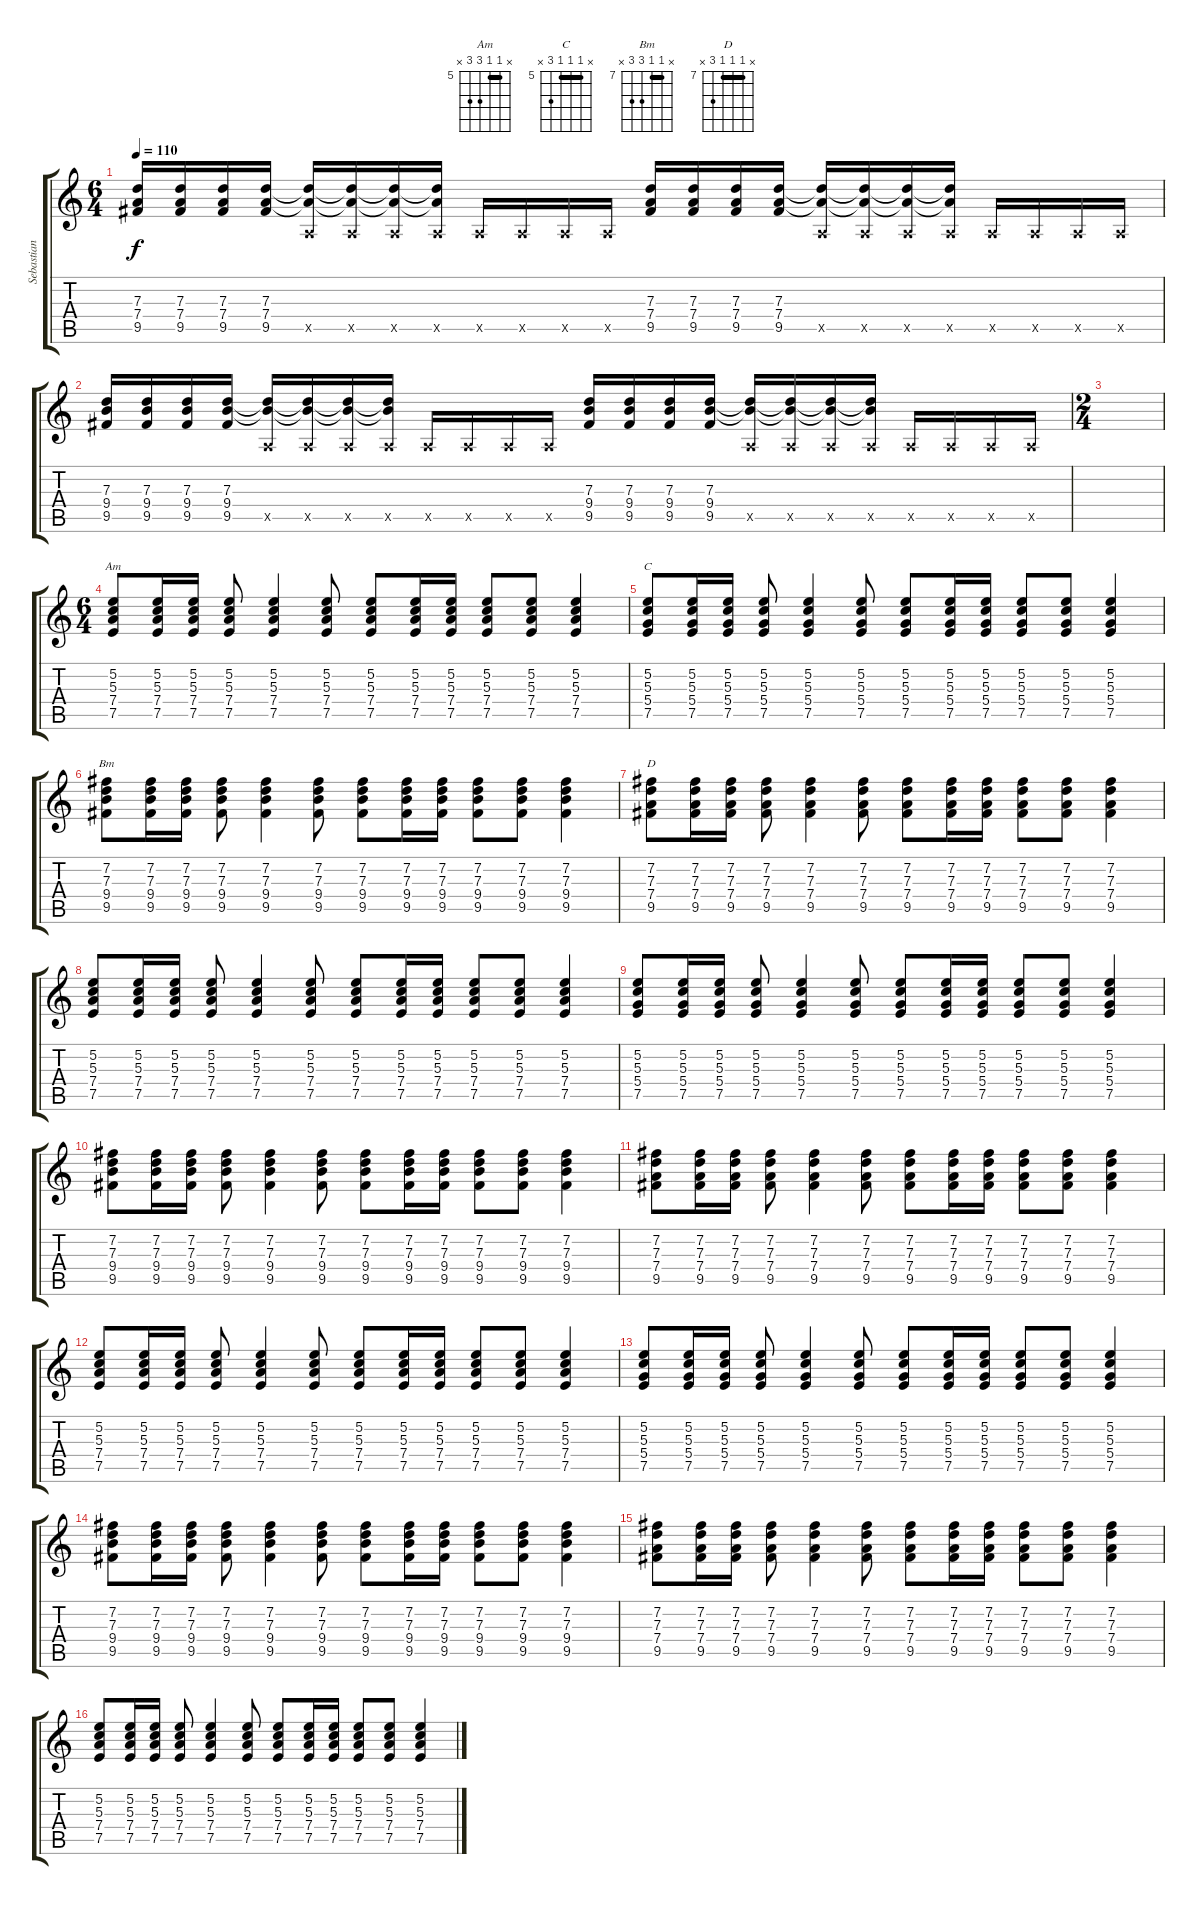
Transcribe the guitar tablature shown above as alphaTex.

\track ("Sebastian" "Sebastian") {instrument acousticguitarsteel}
\staff {score tabs}
\tuning (E4 B3 G3 D3 A2 E2) {hide}
\chord ("Am" x 5 5 7 7 x) {firstfret 5 barre 5}
\chord ("C" x 5 5 5 7 x) {firstfret 5 barre 5}
\chord ("Bm" x 7 7 9 9 x) {firstfret 7 barre 7}
\chord ("D" x 7 7 7 9 x) {firstfret 7 barre 7}
\ts (6 4)
\tempo 110
\clef g2
\ks c
(7.3 7.4 9.5).16{dy f} (7.3 7.4 9.5).16 (7.3 7.4 9.5).16 (7.3 7.4 9.5).16 (7.3{t} 7.4{t} 0.5{x}).16 (7.3{t} 7.4{t} 0.5{x}).16 (7.3{t} 7.4{t} 0.5{x}).16 (7.3{t} 7.4{t} 0.5{x}).16 0.5{x}.16 0.5{x}.16 0.5{x}.16 0.5{x}.16 (7.3 7.4 9.5).16 (7.3 7.4 9.5).16 (7.3 7.4 9.5).16 (7.3 7.4 9.5).16 (7.3{t} 7.4{t} 0.5{x}).16 (7.3{t} 7.4{t} 0.5{x}).16 (7.3{t} 7.4{t} 0.5{x}).16 (7.3{t} 7.4{t} 0.5{x}).16 0.5{x}.16 0.5{x}.16 0.5{x}.16 0.5{x}.16 |
(7.3 9.4 9.5).16 (7.3 9.4 9.5).16 (7.3 9.4 9.5).16 (7.3 9.4 9.5).16 (7.3{t} 9.4{t} 0.5{x}).16 (7.3{t} 9.4{t} 0.5{x}).16 (7.3{t} 9.4{t} 0.5{x}).16 (7.3{t} 9.4{t} 0.5{x}).16 0.5{x}.16 0.5{x}.16 0.5{x}.16 0.5{x}.16 (7.3 9.4 9.5).16 (7.3 9.4 9.5).16 (7.3 9.4 9.5).16 (7.3 9.4 9.5).16 (7.3{t} 9.4{t} 0.5{x}).16 (7.3{t} 9.4{t} 0.5{x}).16 (7.3{t} 9.4{t} 0.5{x}).16 (7.3{t} 9.4{t} 0.5{x}).16 0.5{x}.16 0.5{x}.16 0.5{x}.16 0.5{x}.16 |
\ts (2 4)
|
\ts (6 4)
(5.2 5.3 7.4 7.5).8{ch "Am"} (5.2 5.3 7.4 7.5).16 (5.2 5.3 7.4 7.5).16 (5.2 5.3 7.4 7.5).8 (5.2 5.3 7.4 7.5).4 (5.2 5.3 7.4 7.5).8 (5.2 5.3 7.4 7.5).8 (5.2 5.3 7.4 7.5).16 (5.2 5.3 7.4 7.5).16 (5.2 5.3 7.4 7.5).8 (5.2 5.3 7.4 7.5).8 (5.2 5.3 7.4 7.5).4 |
(5.2 5.3 5.4 7.5).8{ch "C"} (5.2 5.3 5.4 7.5).16 (5.2 5.3 5.4 7.5).16 (5.2 5.3 5.4 7.5).8 (5.2 5.3 5.4 7.5).4 (5.2 5.3 5.4 7.5).8 (5.2 5.3 5.4 7.5).8 (5.2 5.3 5.4 7.5).16 (5.2 5.3 5.4 7.5).16 (5.2 5.3 5.4 7.5).8 (5.2 5.3 5.4 7.5).8 (5.2 5.3 5.4 7.5).4 |
(7.2 7.3 9.4 9.5).8{ch "Bm"} (7.2 7.3 9.4 9.5).16 (7.2 7.3 9.4 9.5).16 (7.2 7.3 9.4 9.5).8 (7.2 7.3 9.4 9.5).4 (7.2 7.3 9.4 9.5).8 (7.2 7.3 9.4 9.5).8 (7.2 7.3 9.4 9.5).16 (7.2 7.3 9.4 9.5).16 (7.2 7.3 9.4 9.5).8 (7.2 7.3 9.4 9.5).8 (7.2 7.3 9.4 9.5).4 |
(7.2 7.3 7.4 9.5).8{ch "D"} (7.2 7.3 7.4 9.5).16 (7.2 7.3 7.4 9.5).16 (7.2 7.3 7.4 9.5).8 (7.2 7.3 7.4 9.5).4 (7.2 7.3 7.4 9.5).8 (7.2 7.3 7.4 9.5).8 (7.2 7.3 7.4 9.5).16 (7.2 7.3 7.4 9.5).16 (7.2 7.3 7.4 9.5).8 (7.2 7.3 7.4 9.5).8 (7.2 7.3 7.4 9.5).4 |
(5.2 5.3 7.4 7.5).8 (5.2 5.3 7.4 7.5).16 (5.2 5.3 7.4 7.5).16 (5.2 5.3 7.4 7.5).8 (5.2 5.3 7.4 7.5).4 (5.2 5.3 7.4 7.5).8 (5.2 5.3 7.4 7.5).8 (5.2 5.3 7.4 7.5).16 (5.2 5.3 7.4 7.5).16 (5.2 5.3 7.4 7.5).8 (5.2 5.3 7.4 7.5).8 (5.2 5.3 7.4 7.5).4 |
(5.2 5.3 5.4 7.5).8 (5.2 5.3 5.4 7.5).16 (5.2 5.3 5.4 7.5).16 (5.2 5.3 5.4 7.5).8 (5.2 5.3 5.4 7.5).4 (5.2 5.3 5.4 7.5).8 (5.2 5.3 5.4 7.5).8 (5.2 5.3 5.4 7.5).16 (5.2 5.3 5.4 7.5).16 (5.2 5.3 5.4 7.5).8 (5.2 5.3 5.4 7.5).8 (5.2 5.3 5.4 7.5).4 |
(7.2 7.3 9.4 9.5).8 (7.2 7.3 9.4 9.5).16 (7.2 7.3 9.4 9.5).16 (7.2 7.3 9.4 9.5).8 (7.2 7.3 9.4 9.5).4 (7.2 7.3 9.4 9.5).8 (7.2 7.3 9.4 9.5).8 (7.2 7.3 9.4 9.5).16 (7.2 7.3 9.4 9.5).16 (7.2 7.3 9.4 9.5).8 (7.2 7.3 9.4 9.5).8 (7.2 7.3 9.4 9.5).4 |
(7.2 7.3 7.4 9.5).8 (7.2 7.3 7.4 9.5).16 (7.2 7.3 7.4 9.5).16 (7.2 7.3 7.4 9.5).8 (7.2 7.3 7.4 9.5).4 (7.2 7.3 7.4 9.5).8 (7.2 7.3 7.4 9.5).8 (7.2 7.3 7.4 9.5).16 (7.2 7.3 7.4 9.5).16 (7.2 7.3 7.4 9.5).8 (7.2 7.3 7.4 9.5).8 (7.2 7.3 7.4 9.5).4 |
(5.2 5.3 7.4 7.5).8 (5.2 5.3 7.4 7.5).16 (5.2 5.3 7.4 7.5).16 (5.2 5.3 7.4 7.5).8 (5.2 5.3 7.4 7.5).4 (5.2 5.3 7.4 7.5).8 (5.2 5.3 7.4 7.5).8 (5.2 5.3 7.4 7.5).16 (5.2 5.3 7.4 7.5).16 (5.2 5.3 7.4 7.5).8 (5.2 5.3 7.4 7.5).8 (5.2 5.3 7.4 7.5).4 |
(5.2 5.3 5.4 7.5).8 (5.2 5.3 5.4 7.5).16 (5.2 5.3 5.4 7.5).16 (5.2 5.3 5.4 7.5).8 (5.2 5.3 5.4 7.5).4 (5.2 5.3 5.4 7.5).8 (5.2 5.3 5.4 7.5).8 (5.2 5.3 5.4 7.5).16 (5.2 5.3 5.4 7.5).16 (5.2 5.3 5.4 7.5).8 (5.2 5.3 5.4 7.5).8 (5.2 5.3 5.4 7.5).4 |
(7.2 7.3 9.4 9.5).8 (7.2 7.3 9.4 9.5).16 (7.2 7.3 9.4 9.5).16 (7.2 7.3 9.4 9.5).8 (7.2 7.3 9.4 9.5).4 (7.2 7.3 9.4 9.5).8 (7.2 7.3 9.4 9.5).8 (7.2 7.3 9.4 9.5).16 (7.2 7.3 9.4 9.5).16 (7.2 7.3 9.4 9.5).8 (7.2 7.3 9.4 9.5).8 (7.2 7.3 9.4 9.5).4 |
(7.2 7.3 7.4 9.5).8 (7.2 7.3 7.4 9.5).16 (7.2 7.3 7.4 9.5).16 (7.2 7.3 7.4 9.5).8 (7.2 7.3 7.4 9.5).4 (7.2 7.3 7.4 9.5).8 (7.2 7.3 7.4 9.5).8 (7.2 7.3 7.4 9.5).16 (7.2 7.3 7.4 9.5).16 (7.2 7.3 7.4 9.5).8 (7.2 7.3 7.4 9.5).8 (7.2 7.3 7.4 9.5).4 |
(5.2 5.3 7.4 7.5).8 (5.2 5.3 7.4 7.5).16 (5.2 5.3 7.4 7.5).16 (5.2 5.3 7.4 7.5).8 (5.2 5.3 7.4 7.5).4 (5.2 5.3 7.4 7.5).8 (5.2 5.3 7.4 7.5).8 (5.2 5.3 7.4 7.5).16 (5.2 5.3 7.4 7.5).16 (5.2 5.3 7.4 7.5).8 (5.2 5.3 7.4 7.5).8 (5.2 5.3 7.4 7.5).4
